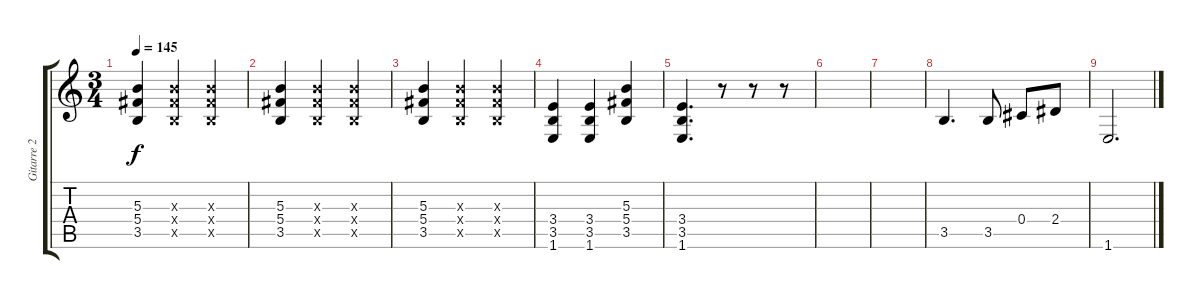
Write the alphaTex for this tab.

\track ("Gitarre 2" "Gitarre 2") {instrument overdrivenguitar}
\staff {score tabs}
\tuning (Eb4 Bb3 Gb3 Db3 Ab2 Eb2) {hide}
\ts (3 4)
\tempo 145
\clef g2
\ks c
(5.3 5.4 3.5).4{dy f} (5.3{x} 5.4{x} 3.5{x}).4 (5.3{x} 5.4{x} 3.5{x}).4 |
(5.3 5.4 3.5).4 (5.3{x} 5.4{x} 3.5{x}).4 (5.3{x} 5.4{x} 3.5{x}).4 |
(5.3 5.4 3.5).4 (5.3{x} 5.4{x} 3.5{x}).4 (5.3{x} 5.4{x} 3.5{x}).4 |
(3.4 3.5 1.6).4 (3.4 3.5 1.6).4 (5.3 5.4 3.5).4 |
(3.4 3.5 1.6).4{d} r.8 r.8 r.8 |
|
|
3.5.4{d} 3.5.8 0.4.8 2.4.8 |
1.6.2{d}
